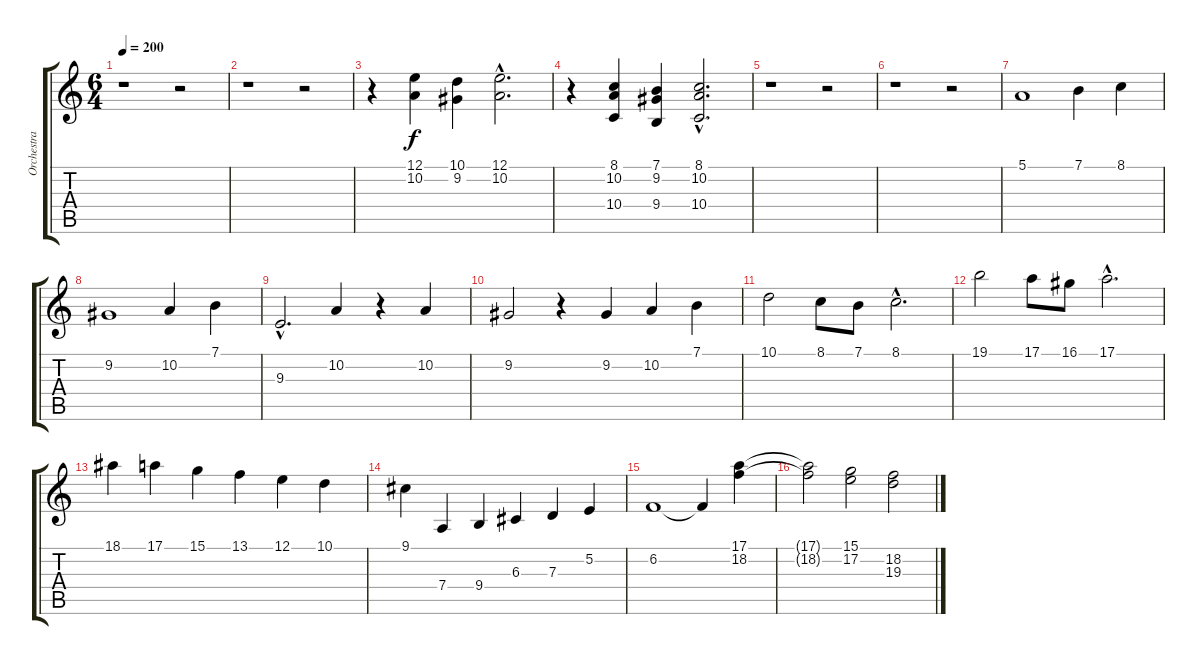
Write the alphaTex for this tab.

\track ("Orchestra" "Orchestra") {instrument stringensemble1}
\staff {score tabs}
\tuning (E4 B3 G3 D3 A2 E2) {hide}
\ts (6 4)
\tempo 200
\clef g2
\ks c
r.1{dy f} r.2 |
r.1 r.2 |
r.4 (12.1 10.2).4{volume 10} (10.1 9.2).4 (12.1{hac} 10.2{hac}).2{d} |
r.4 (8.1 10.2 10.4).4 (7.1 9.2 9.4).4 (8.1{hac} 10.2{hac} 10.4{hac}).2{d} |
r.1 r.2 |
r.1 r.2 |
5.1.1 7.1.4 8.1.4 |
9.2.1 10.2.4 7.1.4 |
9.3{hac}.2{d} 10.2.4 r.4 10.2.4 |
9.2.2 r.4 9.2.4 10.2.4 7.1.4 |
10.1.2 8.1.8 7.1.8 8.1{hac}.2{d} |
19.1.2 17.1.8 16.1.8 17.1{hac}.2{d} |
18.1.4 17.1.4 15.1.4 13.1.4 12.1.4 10.1.4 |
9.1.4 7.4.4 9.4.4 6.3.4 7.3.4 5.2.4 |
6.2.1 6.2{t}.4 (17.1 18.2).4{volume 10} |
(17.1{t} 18.2{t}).2 (15.1 17.2).2{volume 9} (18.2 19.3).2{volume 9}
